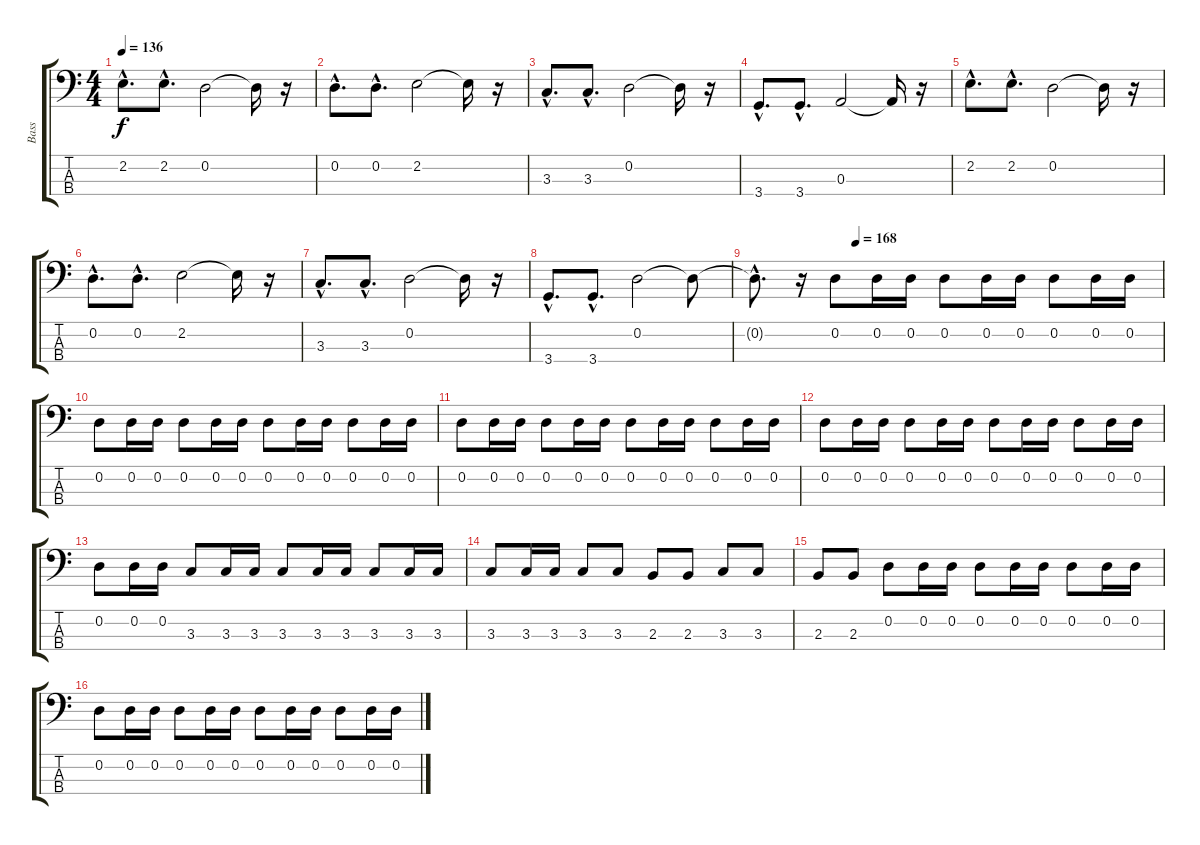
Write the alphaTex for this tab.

\track ("Bass" "Bass") {instrument electricbassfinger}
\staff {score tabs}
\tuning (G2 D2 A1 E1) {hide}
\ts (4 4)
\tempo 136
\clef f4
\ks c
2.2{hac}.8{d dy f} 2.2{hac}.8{d} 0.2.2 0.2{t}.16 r.16 |
0.2{hac}.8{d} 0.2{hac}.8{d} 2.2.2 2.2{t}.16 r.16 |
3.3{hac}.8{d} 3.3{hac}.8{d} 0.2.2 0.2{t}.16 r.16 |
3.4{hac}.8{d} 3.4{hac}.8{d} 0.3.2 0.3{t}.16 r.16 |
2.2{hac}.8{d} 2.2{hac}.8{d} 0.2.2 0.2{t}.16 r.16 |
0.2{hac}.8{d} 0.2{hac}.8{d} 2.2.2 2.2{t}.16 r.16 |
3.3{hac}.8{d} 3.3{hac}.8{d} 0.2.2 0.2{t}.16 r.16 |
3.4{hac}.8{d} 3.4{hac}.8{d} 0.2.2 0.2{t}.8 |
\tempo (168 0.25)
0.2{hac t}.8{d} r.16 0.2.8 0.2.16 0.2.16 0.2.8 0.2.16 0.2.16 0.2.8 0.2.16 0.2.16 |
0.2.8 0.2.16 0.2.16 0.2.8 0.2.16 0.2.16 0.2.8 0.2.16 0.2.16 0.2.8 0.2.16 0.2.16 |
0.2.8 0.2.16 0.2.16 0.2.8 0.2.16 0.2.16 0.2.8 0.2.16 0.2.16 0.2.8 0.2.16 0.2.16 |
0.2.8 0.2.16 0.2.16 0.2.8 0.2.16 0.2.16 0.2.8 0.2.16 0.2.16 0.2.8 0.2.16 0.2.16 |
0.2.8 0.2.16 0.2.16 3.3.8 3.3.16 3.3.16 3.3.8 3.3.16 3.3.16 3.3.8 3.3.16 3.3.16 |
3.3.8 3.3.16 3.3.16 3.3.8 3.3.8 2.3.8 2.3.8 3.3.8 3.3.8 |
2.3.8 2.3.8 0.2.8 0.2.16 0.2.16 0.2.8 0.2.16 0.2.16 0.2.8 0.2.16 0.2.16 |
0.2.8 0.2.16 0.2.16 0.2.8 0.2.16 0.2.16 0.2.8 0.2.16 0.2.16 0.2.8 0.2.16 0.2.16
